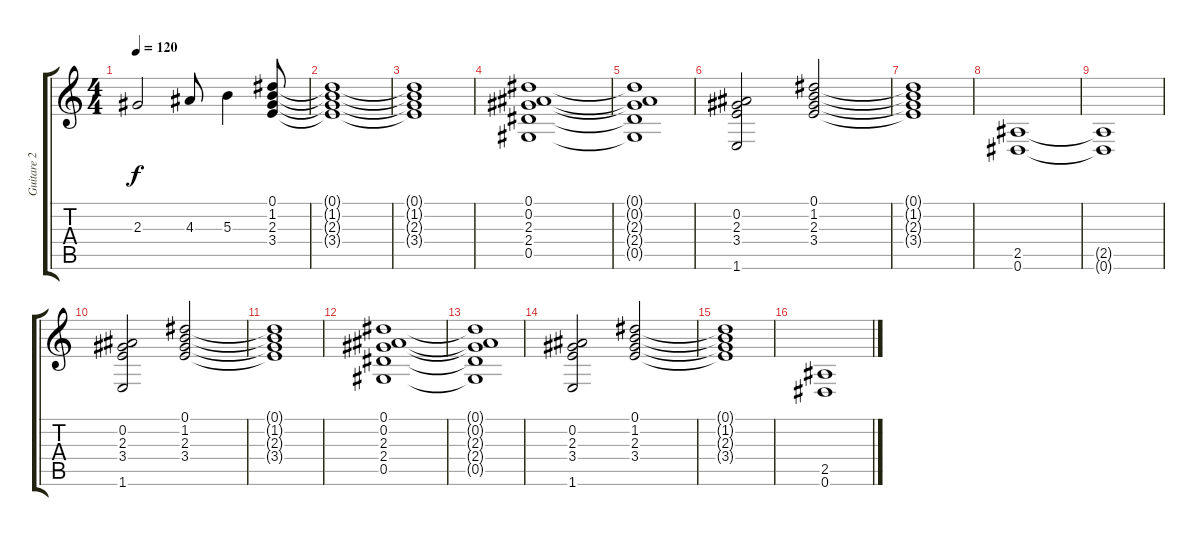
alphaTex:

\track ("Guitare 2" "Guitare 2") {instrument distortionguitar}
\staff {score tabs}
\tuning (Eb4 Bb3 Gb3 Db3 Ab2 Eb2) {hide}
\ts (4 4)
\tempo 120
\clef g2
\ks c
2.3{t}.2{dy f} 4.3.8 5.3.4 (0.1 1.2 2.3 3.4).8 |
(0.1{t} 1.2{t} 2.3{t} 3.4{t}).1 |
(0.1{t} 1.2{t} 2.3{t} 3.4{t}).1 |
(0.1 0.2 2.3 2.4 0.5).1 |
(0.1{t} 0.2{t} 2.3{t} 2.4{t} 0.5{t}).1 |
(0.2 2.3 3.4 1.6).2 (0.1 1.2 2.3 3.4).2 |
(0.1{t} 1.2{t} 2.3{t} 3.4{t}).1 |
(2.5 0.6).1 |
(2.5{t} 0.6{t}).1 |
(0.2 2.3 3.4 1.6).2 (0.1 1.2 2.3 3.4).2 |
(0.1{t} 1.2{t} 2.3{t} 3.4{t}).1 |
(0.1 0.2 2.3 2.4 0.5).1 |
(0.1{t} 0.2{t} 2.3{t} 2.4{t} 0.5{t}).1 |
(0.2 2.3 3.4 1.6).2 (0.1 1.2 2.3 3.4).2 |
(0.1{t} 1.2{t} 2.3{t} 3.4{t}).1 |
(2.5 0.6).1
